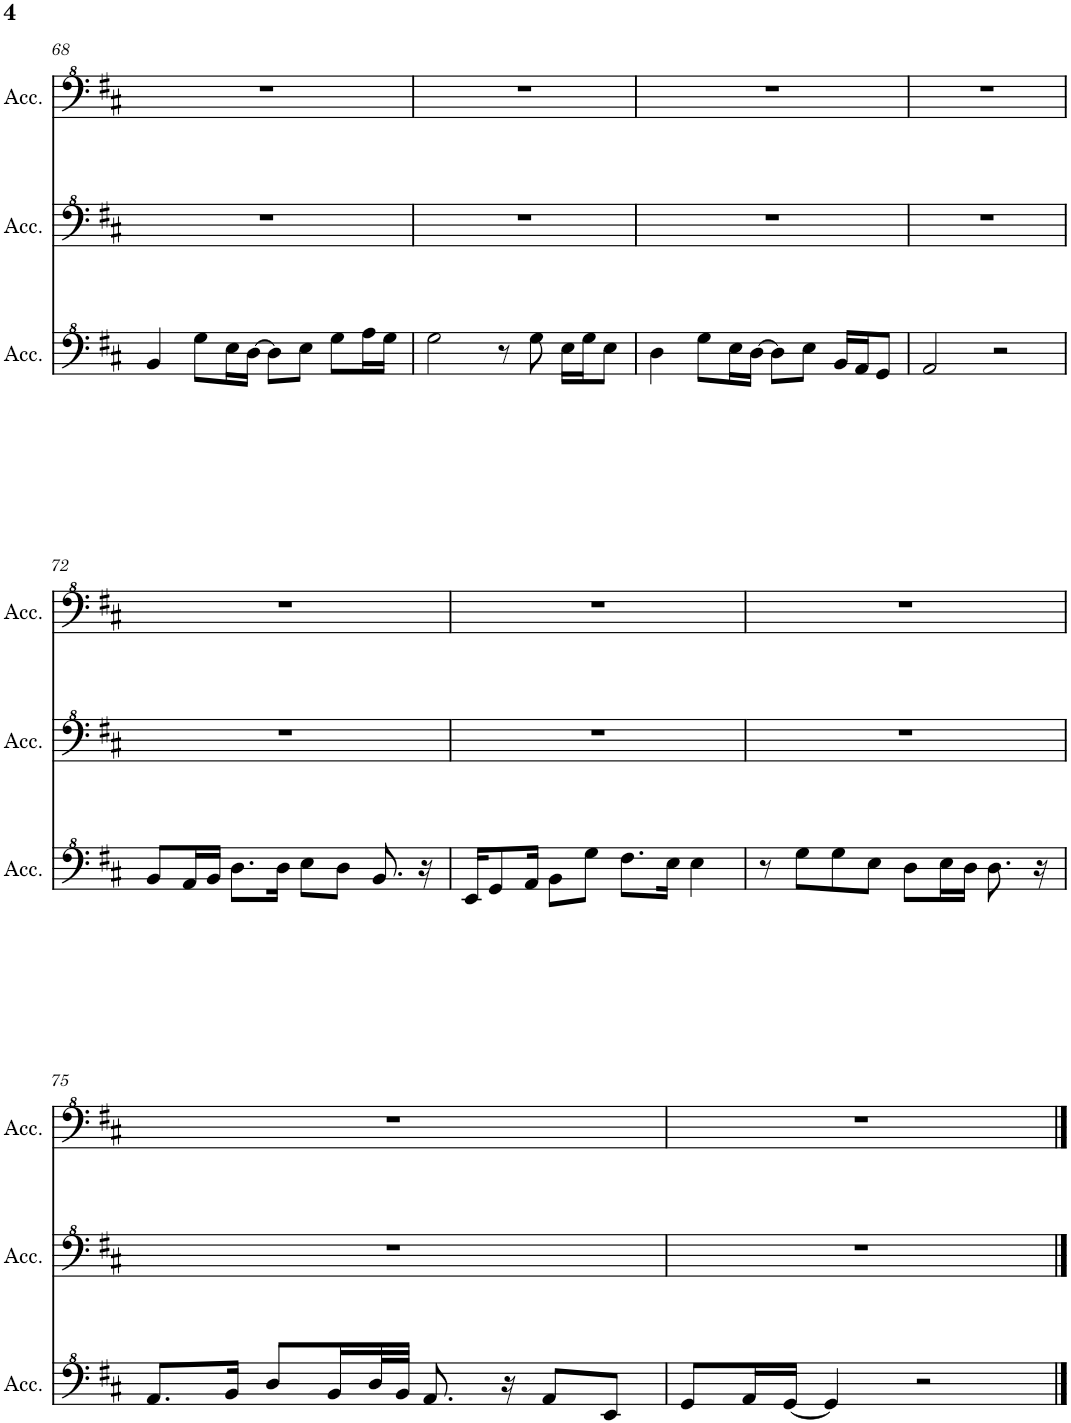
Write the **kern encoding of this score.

**kern	**kern	**kern
*part3	*part2	*part1
*staff3	*staff2	*staff1
*I"手风琴	*I"手风琴	*I"手风琴
!!LO:PB:g=z
*clefF^4	*clefF^4	*clefF^4
*k[f#c#]	*k[f#c#]	*k[f#c#]
*M4/4	*M4/4	*M4/4
=68	=68	=68
4B/	1r	1r
8g\L	.	.
16e\L	.	.
[16d\JJ	.	.
8d\L]	.	.
8e\J	.	.
8g\L	.	.
16a\L	.	.
16g\JJ	.	.
=69	=69	=69
2g\	1r	1r
8r	.	.
8g\	.	.
16e\LL	.	.
16g\J	.	.
8e\J	.	.
=70	=70	=70
4d\	1r	1r
8g\L	.	.
16e\L	.	.
[16d\JJ	.	.
8d\L]	.	.
8e\J	.	.
16B/LL	.	.
16A/J	.	.
8G/J	.	.
=71	=71	=71
2A/	1r	1r
2r	.	.
!!LO:LB:g=z
=72	=72	=72
8B/L	1r	1r
16A/L	.	.
16B/JJ	.	.
8.d\L	.	.
16d\Jk	.	.
8e\L	.	.
8d\J	.	.
8.B/	.	.
16r	.	.
=73	=73	=73
16E/KL	1r	1r
8G/	.	.
16A/Jk	.	.
8B\L	.	.
8g\J	.	.
8.f#\L	.	.
16e\Jk	.	.
4e\	.	.
=74	=74	=74
8r	1r	1r
8g\L	.	.
8g\	.	.
8e\J	.	.
8d\L	.	.
16e\L	.	.
16d\JJ	.	.
8.d\	.	.
16r	.	.
!!LO:LB:g=z
=75	=75	=75
8.A/L	1r	1r
16B/Jk	.	.
8d/L	.	.
16B/L	.	.
32d/L	.	.
32B/JJJ	.	.
8.A/	.	.
16r	.	.
8A/L	.	.
8E/J	.	.
=76	=76	=76
8G/L	1r	1r
16A/L	.	.
[16G/JJ	.	.
4G/]	.	.
2r	.	.
==	==	==
*-	*-	*-
